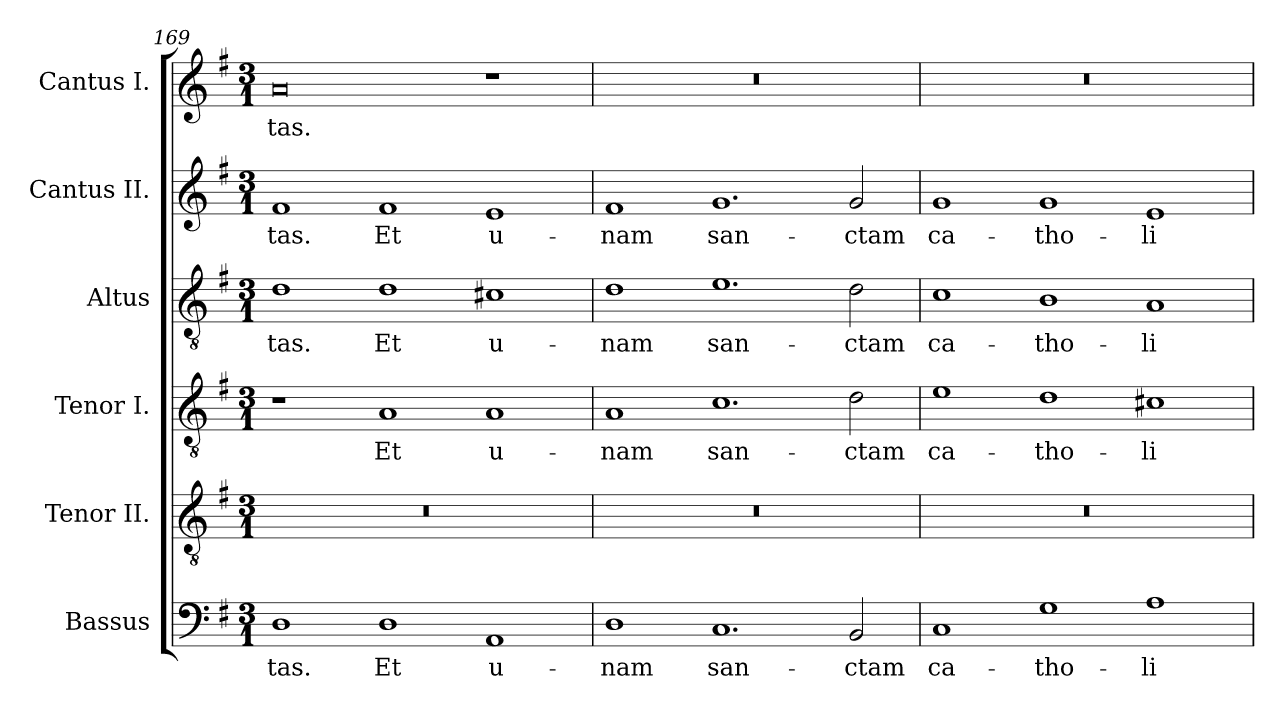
**kern	**text	**kern	**kern	**text	**kern	**text	**kern	**text	**kern	**text
*part6	*part6	*part5	*part4	*part4	*part3	*part3	*part2	*part2	*part1	*part1
*staff6	*staff6	*staff5	*staff4	*staff4	*staff3	*staff3	*staff2	*staff2	*staff1	*staff1
*I"Bassus	*	*I"Tenor II.	*I"Tenor I.	*	*I"Altus	*	*I"Cantus II.	*	*I"Cantus I.	*
*I'B.	*	*I'T. II.	*I'T. I.	*	*I'A.	*	*I'C. II	*	*I'C. I	*
!!LO:PB:g=z
*clefF4	*	*clefGv2	*clefGv2	*	*clefGv2	*	*clefG2	*	*clefG2	*
*	*	*ITrd7c12	*ITrd7c12	*	*ITrd7c12	*	*	*	*	*
*k[f#]	*	*k[f#]	*k[f#]	*	*k[f#]	*	*k[f#]	*	*k[f#]	*
*G:	*	*G:	*G:	*	*G:	*	*G:	*	*G:	*
*M3/1	*	*M3/1	*M3/1	*	*M3/1	*	*M3/1	*	*M3/1	*
=169	=169	=169	=169	=169	=169	=169	=169	=169	=169	=169
!	!LO:LY:b:color=#000000	!LO:N:vis=1	!	!	!	!	!	!	!	!
!	!	!	!	!	!	!LO:LY:b:color=#000000	!	!	!	!
!	!	!	!	!	!	!	!	!LO:LY:b:color=#000000	!	!
!	!	!	!	!	!	!	!	!	!	!LO:LY:b:color=#000000
1Di	-tas.	0.r	1r	.	1Di	-tas.	1f#i	-tas.	0ai	-tas.
!	!LO:LY:b:color=#000000	!	!	!	!	!	!	!	!	!
!	!	!	!	!LO:LY:b:color=#000000	!	!	!	!	!	!
!	!	!	!	!	!	!LO:LY:b:color=#000000	!	!	!	!
!	!	!	!	!	!	!	!	!LO:LY:b:color=#000000	!	!
1Di	Et	.	1AAi	Et	1Di	Et	1f#i	Et	.	.
!	!LO:LY:b:color=#000000	!	!	!	!	!	!	!	!	!
!	!	!	!	!LO:LY:b:color=#000000	!	!	!	!	!	!
!	!	!	!	!	!	!LO:LY:b:color=#000000	!	!	!	!
!	!	!	!	!	!	!	!	!LO:LY:b:color=#000000	!	!
1AAi	u-	.	1AAi	u-	1C#Xi	u-	1ei	u-	1r	.
=170	=170	=170	=170	=170	=170	=170	=170	=170	=170	=170
!	!LO:LY:b:color=#000000	!LO:N:vis=1	!	!	!	!	!	!	!	!
!	!	!	!	!LO:LY:b:color=#000000	!	!	!	!	!	!
!	!	!	!	!	!	!LO:LY:b:color=#000000	!	!	!	!
!	!	!	!	!	!	!	!	!LO:LY:b:color=#000000	!LO:N:vis=1	!
1Di	-nam	0.r	1AAi	-nam	1Di	-nam	1f#i	-nam	0.r	.
!	!LO:LY:b:color=#000000	!	!	!	!	!	!	!	!	!
!	!	!	!	!LO:LY:b:color=#000000	!	!	!	!	!	!
!	!	!	!	!	!	!LO:LY:b:color=#000000	!	!	!	!
!	!	!	!	!	!	!	!	!LO:LY:b:color=#000000	!	!
1.Ci	san-	.	1.Ci	san-	1.Ei	san-	1.gi	san-	.	.
!	!LO:LY:b:color=#000000	!	!	!	!	!	!	!	!	!
!	!	!	!	!LO:LY:b:color=#000000	!	!	!	!	!	!
!	!	!	!	!	!	!LO:LY:b:color=#000000	!	!	!	!
!	!	!	!	!	!	!	!	!LO:LY:b:color=#000000	!	!
2BBi/	-ctam	.	2Di\	-ctam	2Di\	-ctam	2gi/	-ctam	.	.
=171	=171	=171	=171	=171	=171	=171	=171	=171	=171	=171
!	!LO:LY:b:color=#000000	!LO:N:vis=1	!	!	!	!	!	!	!	!
!	!	!	!	!LO:LY:b:color=#000000	!	!	!	!	!	!
!	!	!	!	!	!	!LO:LY:b:color=#000000	!	!	!	!
!	!	!	!	!	!	!	!	!LO:LY:b:color=#000000	!LO:N:vis=1	!
1Ci	ca-	0.r	1Ei	ca-	1Ci	ca-	1gi	ca-	0.r	.
!	!LO:LY:b:color=#000000	!	!	!	!	!	!	!	!	!
!	!	!	!	!LO:LY:b:color=#000000	!	!	!	!	!	!
!	!	!	!	!	!	!LO:LY:b:color=#000000	!	!	!	!
!	!	!	!	!	!	!	!	!LO:LY:b:color=#000000	!	!
1Gi	-tho-	.	1Di	-tho-	1BBi	-tho-	1gi	-tho-	.	.
!	!LO:LY:b:color=#000000	!	!	!	!	!	!	!	!	!
!	!	!	!	!LO:LY:b:color=#000000	!	!	!	!	!	!
!	!	!	!	!	!	!LO:LY:b:color=#000000	!	!	!	!
!	!	!	!	!	!	!	!	!LO:LY:b:color=#000000	!	!
1Ai	-li-	.	1C#Xi	-li-	1AAi	-li-	1ei	-li-	.	.
=	=	=	=	=	=	=	=	=	=	=
*-	*-	*-	*-	*-	*-	*-	*-	*-	*-	*-
